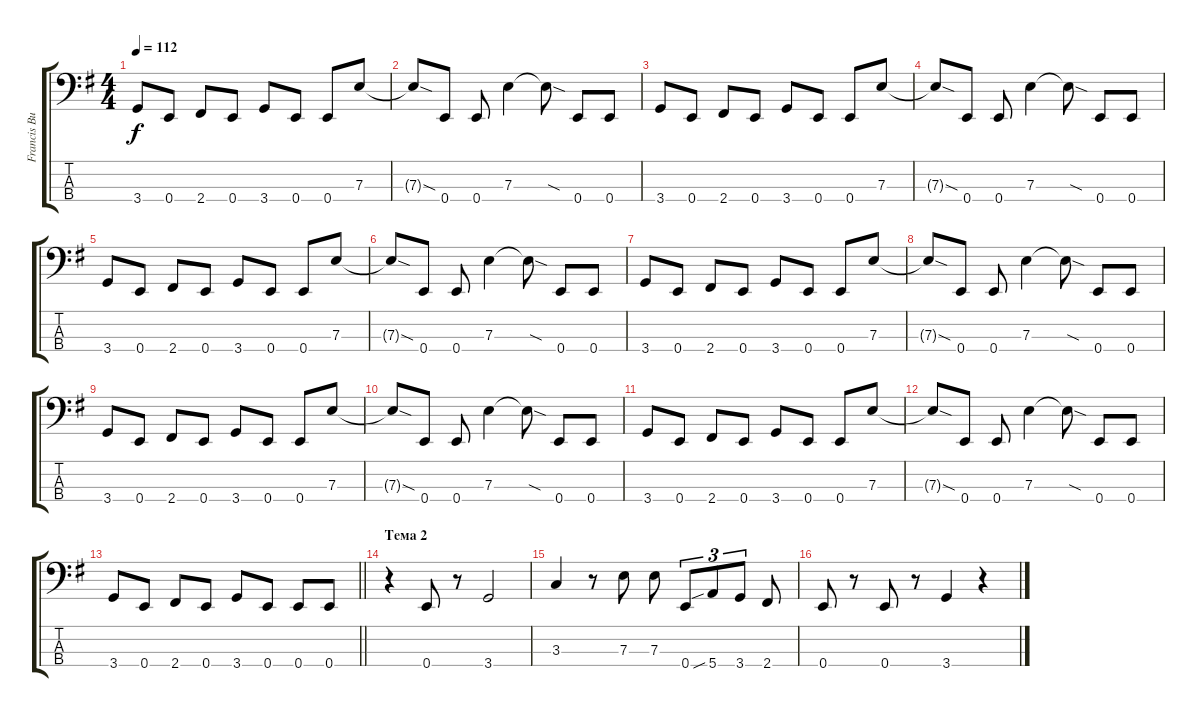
\track ("Francis Buchholz" "Francis Bu") {instrument electricbassfinger}
\staff {score tabs}
\tuning (G2 D2 A1 E1) {hide}
\ts (4 4)
\tempo 112
\clef f4
\ks eminor
3.4.8{dy f} 0.4.8 2.4.8 0.4.8 3.4.8 0.4.8 0.4.8 7.3.8 |
7.3{sod t}.8 0.4.8 0.4.8 7.3.4 7.3{sod t}.8 0.4.8 0.4.8 |
3.4.8 0.4.8 2.4.8 0.4.8 3.4.8 0.4.8 0.4.8 7.3.8 |
7.3{sod t}.8 0.4.8 0.4.8 7.3.4 7.3{sod t}.8 0.4.8 0.4.8 |
3.4.8 0.4.8 2.4.8 0.4.8 3.4.8 0.4.8 0.4.8 7.3.8 |
7.3{sod t}.8 0.4.8 0.4.8 7.3.4 7.3{sod t}.8 0.4.8 0.4.8 |
3.4.8 0.4.8 2.4.8 0.4.8 3.4.8 0.4.8 0.4.8 7.3.8 |
7.3{sod t}.8 0.4.8 0.4.8 7.3.4 7.3{sod t}.8 0.4.8 0.4.8 |
3.4.8 0.4.8 2.4.8 0.4.8 3.4.8 0.4.8 0.4.8 7.3.8 |
7.3{sod t}.8 0.4.8 0.4.8 7.3.4 7.3{sod t}.8 0.4.8 0.4.8 |
3.4.8 0.4.8 2.4.8 0.4.8 3.4.8 0.4.8 0.4.8 7.3.8 |
7.3{sod t}.8 0.4.8 0.4.8 7.3.4 7.3{sod t}.8 0.4.8 0.4.8 |
\barLineRight lightlight
3.4.8 0.4.8 2.4.8 0.4.8 3.4.8 0.4.8 0.4.8 0.4.8 |
\section ("" "Тема 2")
r.4 0.4.8 r.8 3.4.2 |
3.3.4 r.8 7.3.8 7.3.8 0.4.8{tu (3 2)} 5.4{sib}.8{tu (3 2)} 3.4.8{tu (3 2)} 2.4.8 |
0.4.8 r.8 0.4.8 r.8 3.4.4 r.4
